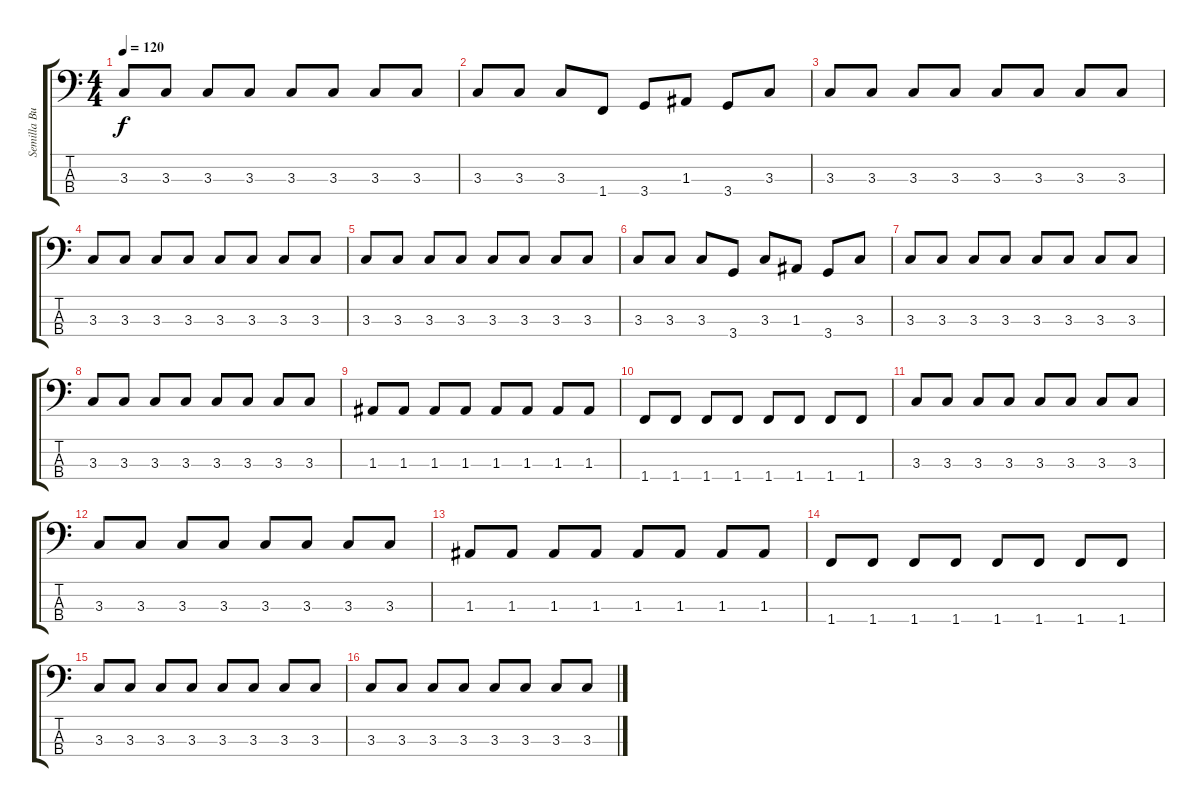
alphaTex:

\track ("Semilla Bucciarelli" "Semilla Bu") {instrument electricbassfinger}
\staff {score tabs}
\tuning (G2 D2 A1 E1) {hide}
\ts (4 4)
\tempo 120
\clef f4
\ks c
3.3.8{dy f} 3.3.8 3.3.8 3.3.8 3.3.8 3.3.8 3.3.8 3.3.8 |
3.3.8 3.3.8 3.3.8 1.4.8 3.4.8 1.3.8 3.4.8 3.3.8 |
3.3.8 3.3.8 3.3.8 3.3.8 3.3.8 3.3.8 3.3.8 3.3.8 |
3.3.8 3.3.8 3.3.8 3.3.8 3.3.8 3.3.8 3.3.8 3.3.8 |
3.3.8 3.3.8 3.3.8 3.3.8 3.3.8 3.3.8 3.3.8 3.3.8 |
3.3.8 3.3.8 3.3.8 3.4.8 3.3.8 1.3.8 3.4.8 3.3.8 |
3.3.8 3.3.8 3.3.8 3.3.8 3.3.8 3.3.8 3.3.8 3.3.8 |
3.3.8 3.3.8 3.3.8 3.3.8 3.3.8 3.3.8 3.3.8 3.3.8 |
1.3.8 1.3.8 1.3.8 1.3.8 1.3.8 1.3.8 1.3.8 1.3.8 |
1.4.8 1.4.8 1.4.8 1.4.8 1.4.8 1.4.8 1.4.8 1.4.8 |
3.3.8 3.3.8 3.3.8 3.3.8 3.3.8 3.3.8 3.3.8 3.3.8 |
3.3.8 3.3.8 3.3.8 3.3.8 3.3.8 3.3.8 3.3.8 3.3.8 |
1.3.8 1.3.8 1.3.8 1.3.8 1.3.8 1.3.8 1.3.8 1.3.8 |
1.4.8 1.4.8 1.4.8 1.4.8 1.4.8 1.4.8 1.4.8 1.4.8 |
3.3.8 3.3.8 3.3.8 3.3.8 3.3.8 3.3.8 3.3.8 3.3.8 |
3.3.8 3.3.8 3.3.8 3.3.8 3.3.8 3.3.8 3.3.8 3.3.8
